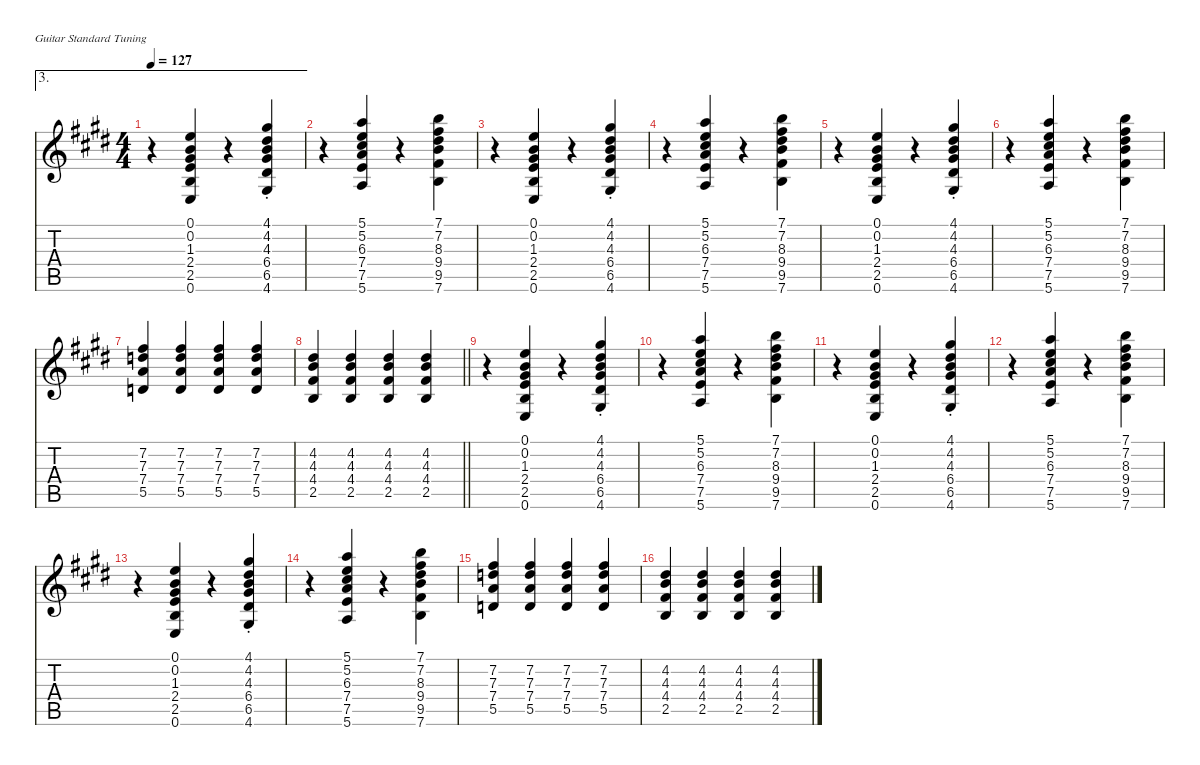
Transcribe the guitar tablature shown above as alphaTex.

\defaultSystemsLayout 4
\hideDynamics
\bracketExtendMode nobrackets
\singleTrackTrackNamePolicy hidden
\multiTrackTrackNamePolicy hidden
\otherSystemsTrackNameOrientation horizontal
\track ("Keith Richards" "od.guit.") {defaultSystemsLayout 8 instrument overdrivenguitar}
\staff {score tabs}
\tuning (E4 B3 G3 D3 A2 E2)
\ae 3
\ts (4 4)
\tempo 127
\clef g2
\ks e
r.4{dy f beam Down} (0.1{acc forcenatural} 0.2{acc forcenatural} 1.3{acc #} 2.4{acc forcenatural} 2.5{acc forcenatural} 0.6{acc forcenatural}).4{beam Up} r.4{beam Up} (4.1{st acc #} 4.2{st acc #} 4.3{st acc forcenatural} 6.4{st acc #} 6.5{st acc #} 4.6{acc #}).4{beam Up} |
r.4{beam Down} (5.1{acc forcenatural} 5.2{acc forcenatural} 6.3{acc #} 7.4{acc forcenatural} 7.5{acc forcenatural} 5.6{acc forcenatural}).4{beam Up} r.4{beam Up} (7.1{acc forcenatural} 7.2{acc #} 8.3{acc #} 9.4{acc forcenatural} 9.5{acc #} 7.6{acc forcenatural}).4{beam Down} |
r.4{beam Down} (0.1{acc forcenatural} 0.2{acc forcenatural} 1.3{acc #} 2.4{acc forcenatural} 2.5{acc forcenatural} 0.6{acc forcenatural}).4{beam Up} r.4{beam Up} (4.1{st acc #} 4.2{st acc #} 4.3{st acc forcenatural} 6.4{st acc #} 6.5{st acc #} 4.6{acc #}).4{beam Up} |
r.4{beam Down} (5.1{acc forcenatural} 5.2{acc forcenatural} 6.3{acc #} 7.4{acc forcenatural} 7.5{acc forcenatural} 5.6{acc forcenatural}).4{beam Up} r.4{beam Up} (7.1{acc forcenatural} 7.2{acc #} 8.3{acc #} 9.4{acc forcenatural} 9.5{acc #} 7.6{acc forcenatural}).4{beam Down} |
r.4{beam Down} (0.1{acc forcenatural} 0.2{acc forcenatural} 1.3{acc #} 2.4{acc forcenatural} 2.5{acc forcenatural} 0.6{acc forcenatural}).4{beam Up} r.4{beam Up} (4.1{st acc #} 4.2{st acc #} 4.3{st acc forcenatural} 6.4{st acc #} 6.5{st acc #} 4.6{acc #}).4{beam Up} |
r.4{beam Down} (5.1{acc forcenatural} 5.2{acc forcenatural} 6.3{acc #} 7.4{acc forcenatural} 7.5{acc forcenatural} 5.6{acc forcenatural}).4{beam Up} r.4{beam Up} (7.1{acc forcenatural} 7.2{acc #} 8.3{acc #} 9.4{acc forcenatural} 9.5{acc #} 7.6{acc forcenatural}).4{beam Down} |
(7.2{acc #} 7.3{acc forcenatural} 7.4{acc forcenatural} 5.5{acc forcenatural}).4{beam Up} (7.2{acc #} 7.3{acc forcenatural} 7.4{acc forcenatural} 5.5{acc forcenatural}).4{beam Up} (7.2{acc #} 7.3{acc forcenatural} 7.4{acc forcenatural} 5.5{acc forcenatural}).4{beam Up} (7.2{acc #} 7.3{acc forcenatural} 7.4{acc forcenatural} 5.5{acc forcenatural}).4{beam Up} |
\barLineRight lightlight
(4.2{acc #} 4.3{acc forcenatural} 4.4{acc #} 2.5{acc forcenatural}).4{beam Up} (4.2{acc #} 4.3{acc forcenatural} 4.4{acc #} 2.5{acc forcenatural}).4{beam Up} (4.2{acc #} 4.3{acc forcenatural} 4.4{acc #} 2.5{acc forcenatural}).4{beam Up} (4.2{acc #} 4.3{acc forcenatural} 4.4{acc #} 2.5{acc forcenatural}).4{beam Up} |
r.4{beam Down} (0.1{acc forcenatural} 0.2{acc forcenatural} 1.3{acc #} 2.4{acc forcenatural} 2.5{acc forcenatural} 0.6{acc forcenatural}).4{beam Up} r.4{beam Up} (4.1{st acc #} 4.2{st acc #} 4.3{st acc forcenatural} 6.4{st acc #} 6.5{st acc #} 4.6{acc #}).4{beam Up} |
r.4{beam Down} (5.1{acc forcenatural} 5.2{acc forcenatural} 6.3{acc #} 7.4{acc forcenatural} 7.5{acc forcenatural} 5.6{acc forcenatural}).4{beam Up} r.4{beam Up} (7.1{acc forcenatural} 7.2{acc #} 8.3{acc #} 9.4{acc forcenatural} 9.5{acc #} 7.6{acc forcenatural}).4{beam Down} |
r.4{beam Down} (0.1{acc forcenatural} 0.2{acc forcenatural} 1.3{acc #} 2.4{acc forcenatural} 2.5{acc forcenatural} 0.6{acc forcenatural}).4{beam Up} r.4{beam Up} (4.1{st acc #} 4.2{st acc #} 4.3{st acc forcenatural} 6.4{st acc #} 6.5{st acc #} 4.6{acc #}).4{beam Up} |
r.4{beam Down} (5.1{acc forcenatural} 5.2{acc forcenatural} 6.3{acc #} 7.4{acc forcenatural} 7.5{acc forcenatural} 5.6{acc forcenatural}).4{dy mf beam Up} r.4{beam Up} (7.1{acc forcenatural} 7.2{acc #} 8.3{acc #} 9.4{acc forcenatural} 9.5{acc #} 7.6{acc forcenatural}).4{beam Down} |
r.4{beam Down} (0.1{acc forcenatural} 0.2{acc forcenatural} 1.3{acc #} 2.4{acc forcenatural} 2.5{acc forcenatural} 0.6{acc forcenatural}).4{dy mp beam Up} r.4{beam Up} (4.1{st acc #} 4.2{st acc #} 4.3{st acc forcenatural} 6.4{st acc #} 6.5{st acc #} 4.6{acc #}).4{beam Up} |
r.4{beam Down} (5.1{acc forcenatural} 5.2{acc forcenatural} 6.3{acc #} 7.4{acc forcenatural} 7.5{acc forcenatural} 5.6{acc forcenatural}).4{dy p beam Up} r.4{beam Up} (7.1{acc forcenatural} 7.2{acc #} 8.3{acc #} 9.4{acc forcenatural} 9.5{acc #} 7.6{acc forcenatural}).4{beam Down} |
(7.2{acc #} 7.3{acc forcenatural} 7.4{acc forcenatural} 5.5{acc forcenatural}).4{dy pp beam Up} (7.2{acc #} 7.3{acc forcenatural} 7.4{acc forcenatural} 5.5{acc forcenatural}).4{beam Up} (7.2{acc #} 7.3{acc forcenatural} 7.4{acc forcenatural} 5.5{acc forcenatural}).4{beam Up} (7.2{acc #} 7.3{acc forcenatural} 7.4{acc forcenatural} 5.5{acc forcenatural}).4{beam Up} |
(4.2{acc #} 4.3{acc forcenatural} 4.4{acc #} 2.5{acc forcenatural}).4{dy ppp beam Up} (4.2{acc #} 4.3{acc forcenatural} 4.4{acc #} 2.5{acc forcenatural}).4{beam Up} (4.2{acc #} 4.3{acc forcenatural} 4.4{acc #} 2.5{acc forcenatural}).4{beam Up} (4.2{acc #} 4.3{acc forcenatural} 4.4{acc #} 2.5{acc forcenatural}).4{beam Up}
